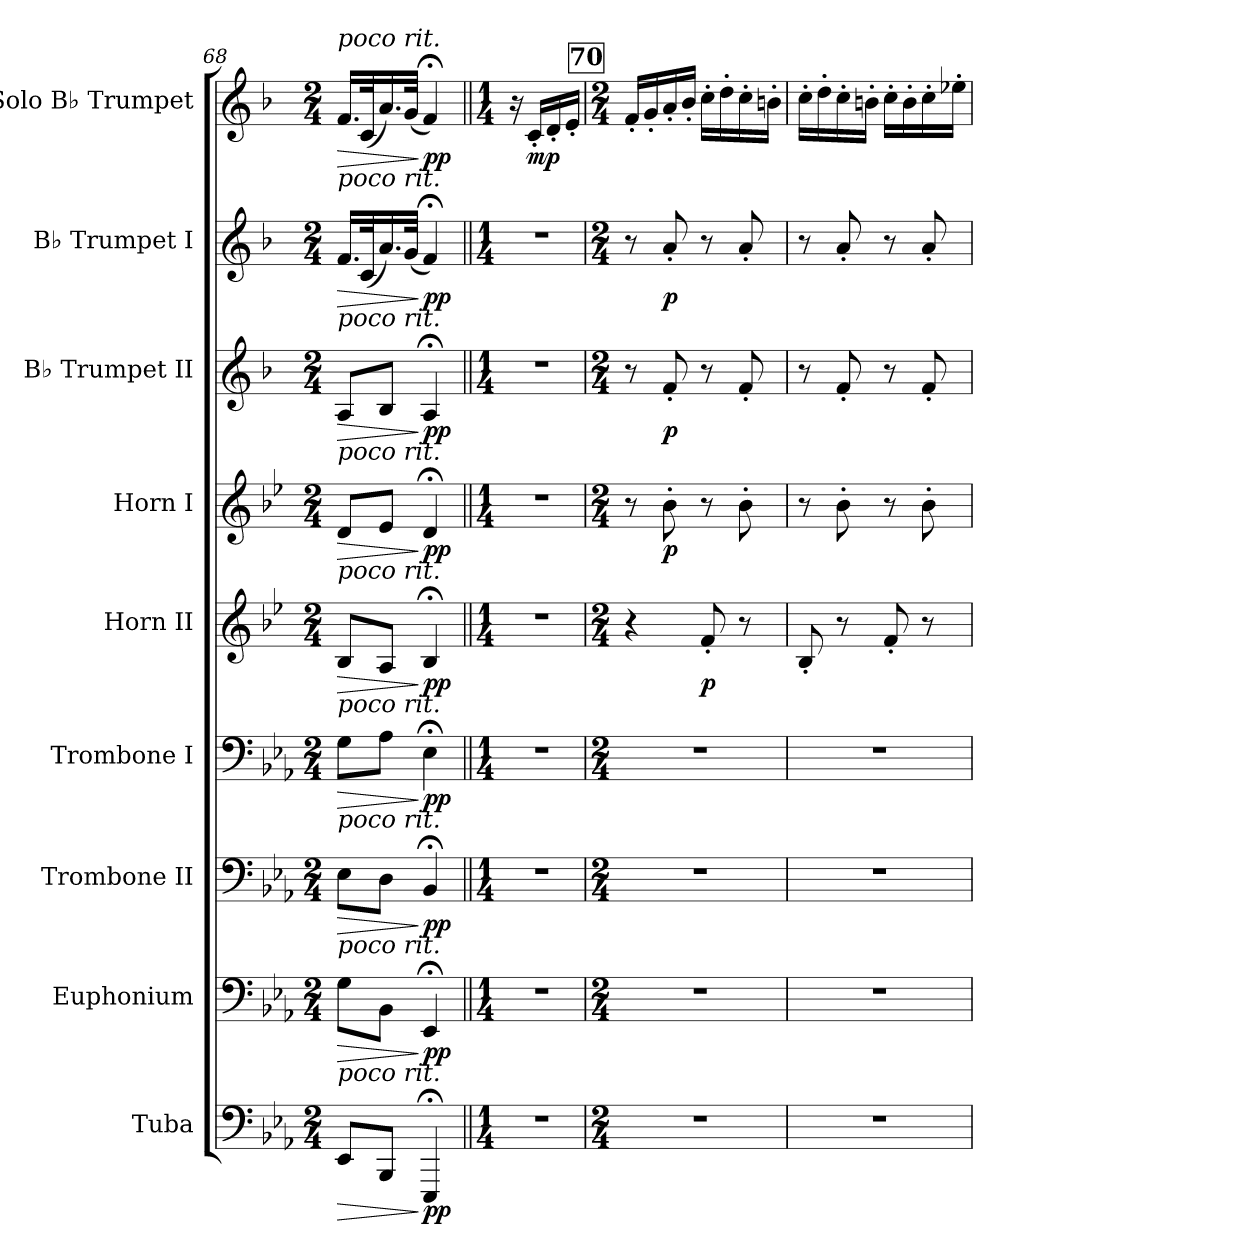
**kern	**dynam	**kern	**dynam	**kern	**dynam	**kern	**dynam	**kern	**dynam	**kern	**dynam	**kern	**dynam	**kern	**dynam	**kern	**dynam
*part9	*part9	*part8	*part8	*part7	*part7	*part6	*part6	*part5	*part5	*part4	*part4	*part3	*part3	*part2	*part2	*part1	*part1
*staff9	*staff9	*staff8	*staff8	*staff7	*staff7	*staff6	*staff6	*staff5	*staff5	*staff4	*staff4	*staff3	*staff3	*staff2	*staff2	*staff1	*staff1
*I"Tuba	*	*I"Euphonium	*	*I"Trombone II	*	*I"Trombone I	*	*I"Horn II	*	*I"Horn I	*	*I"B♭ Trumpet II	*	*I"B♭ Trumpet I	*	*I"Solo B♭ Trumpet	*
*I'Tba.	*	*I'Euph.	*	*I'Tbn. II	*	*I'Tbn. I	*	*I'Hn. II	*	*I'Hn. I	*	*I'Tpt. II	*	*I'Tpt. I	*	*I'Solo	*
*clefF4	*	*clefF4	*	*clefF4	*	*clefF4	*	*clefG2	*	*clefG2	*	*clefG2	*	*clefG2	*	*clefG2	*
*	*	*	*	*	*	*	*	*ITrd4c7	*	*ITrd4c7	*	*ITrd1c2	*	*ITrd1c2	*	*ITrd1c2	*
*k[b-e-a-]	*	*k[b-e-a-]	*	*k[b-e-a-]	*	*k[b-e-a-]	*	*k[b-e-a-]	*	*k[b-e-a-]	*	*k[b-e-a-]	*	*k[b-e-a-]	*	*k[b-e-a-]	*
*M2/4	*	*M2/4	*	*M2/4	*	*M2/4	*	*M2/4	*	*M2/4	*	*M2/4	*	*M2/4	*	*M2/4	*
=68	=68	=68	=68	=68	=68	=68	=68	=68	=68	=68	=68	=68	=68	=68	=68	=68	=68
!	!	!	!	!	!	!	!	!	!	!	!	!	!	!	!	!LO:TX:a:i:t=poco rit.	!
!	!	!	!	!	!	!	!	!	!	!	!	!	!	!LO:TX:a:i:t=poco rit.	!	!	!
!	!	!	!	!	!	!	!	!	!	!	!	!LO:TX:a:i:t=poco rit.	!	!	!	!	!
!	!	!	!	!	!	!	!	!	!	!LO:TX:a:i:t=poco rit.	!	!	!	!	!	!	!
!	!	!	!	!	!	!	!	!LO:TX:a:i:t=poco rit.	!	!	!	!	!	!	!	!	!
!	!	!	!	!	!	!LO:TX:a:i:t=poco rit.	!	!	!	!	!	!	!	!	!	!	!
!	!	!	!	!LO:TX:a:i:t=poco rit.	!	!	!	!	!	!	!	!	!	!	!	!	!
!	!	!LO:TX:a:i:t=poco rit.	!	!	!	!	!	!	!	!	!	!	!	!	!	!	!
!LO:TX:a:i:t=poco rit.	!	!	!	!	!	!	!	!	!	!	!	!	!	!	!	!	!
!	!LO:HP:b	!	!LO:HP:b	!	!LO:HP:b	!	!LO:HP:b	!	!LO:HP:b	!	!LO:HP:b	!	!LO:HP:b	!	!LO:HP:b	!	!LO:HP:b
8EE-/L	>	8G\L	>	8E-\L	>	8G\L	>	8E-/L	>	8G/L	>	8G/L	>	16.e-/LL	>	16.e-/LL	>
*	*	*	*	*	*	*	*	*	*	*	*	*	*	*	*	*MM55	*
.	.	.	.	.	.	.	.	.	.	.	.	.	.	(<32B-/K	.	(<32B-/K	.
*	*	*	*	*	*	*	*	*	*	*	*	*	*	*	*	*MM50	*
8BBB-/J	.	8BB-\J	.	8D\J	.	8A-\J	.	8D/J	.	8A-/J	.	8A-/J	.	16.g/)	.	16.g/)	.
.	.	.	.	.	.	.	.	.	.	.	.	.	.	(<32f/JJk	.	(<32f/JJk	.
*	*	*	*	*	*	*	*	*	*	*	*	*	*	*	*	*MM40	*
!	!LO:DY:n=1:b	!	!LO:DY:n=1:b	!	!LO:DY:n=1:b	!	!LO:DY:n=1:b	!	!LO:DY:n=1:b	!	!LO:DY:n=1:b	!	!LO:DY:n=1:b	!	!LO:DY:n=1:b	!	!LO:DY:n=1:b
4EEE-;<Z/	] pp	4EE-;<Z/	] pp	4BB-;<Z/	] pp	4E-;<Z\	] pp	4E-;<Z/	] pp	4G;<Z/	] pp	4G;<Z/	] pp	4e-;<Z/)	] pp	4e-;<Z/)	] pp
!!LO:PB:g=z
=69||	=69||	=69||	=69||	=69||	=69||	=69||	=69||	=69||	=69||	=69||	=69||	=69||	=69||	=69||	=69||	=69||	=69||
*M1/4	*	*M1/4	*	*M1/4	*	*M1/4	*	*M1/4	*	*M1/4	*	*M1/4	*	*M1/4	*	*M1/4	*
*	*	*	*	*	*	*	*	*	*	*	*	*	*	*	*	*MM100	*
4r	.	4r	.	4r	.	4r	.	4r	.	4r	.	4r	.	4r	.	16r	.
!	!	!	!	!	!	!	!	!	!	!	!	!	!	!	!	!	!LO:DY:b
.	.	.	.	.	.	.	.	.	.	.	.	.	.	.	.	16B-'/LL	mp
.	.	.	.	.	.	.	.	.	.	.	.	.	.	.	.	16c'/	.
.	.	.	.	.	.	.	.	.	.	.	.	.	.	.	.	16d'/JJ	.
!!LO:REH:place=s1:a:B:fs=14:t=70
=70	=70	=70	=70	=70	=70	=70	=70	=70	=70	=70	=70	=70	=70	=70	=70	=70	=70
*M2/4	*	*M2/4	*	*M2/4	*	*M2/4	*	*M2/4	*	*M2/4	*	*M2/4	*	*M2/4	*	*M2/4	*
2r	.	2r	.	2r	.	2r	.	4r	.	8r	.	8r	.	8r	.	16e-'/LL	.
.	.	.	.	.	.	.	.	.	.	.	.	.	.	.	.	16f'/	.
!	!	!	!	!	!	!	!	!	!	!	!LO:DY:b	!	!LO:DY:b	!	!LO:DY:b	!	!
.	.	.	.	.	.	.	.	.	.	8e-'\	p	8e-'/	p	8g'/	p	16g'/	.
.	.	.	.	.	.	.	.	.	.	.	.	.	.	.	.	16a-'/JJ	.
!	!	!	!	!	!	!	!	!	!LO:DY:b	!	!	!	!	!	!	!	!
.	.	.	.	.	.	.	.	8B-'/	p	8r	.	8r	.	8r	.	16b-'\LL	.
.	.	.	.	.	.	.	.	.	.	.	.	.	.	.	.	16cc'\	.
.	.	.	.	.	.	.	.	8r	.	8e-'\	.	8e-'/	.	8g'/	.	16b-'\	.
.	.	.	.	.	.	.	.	.	.	.	.	.	.	.	.	16an'\JJ	.
=71	=71	=71	=71	=71	=71	=71	=71	=71	=71	=71	=71	=71	=71	=71	=71	=71	=71
2r	.	2r	.	2r	.	2r	.	8E-'/	.	8r	.	8r	.	8r	.	16b-'\LL	.
.	.	.	.	.	.	.	.	.	.	.	.	.	.	.	.	16cc'\	.
.	.	.	.	.	.	.	.	8r	.	8e-'\	.	8e-'/	.	8g'/	.	16b-'\	.
.	.	.	.	.	.	.	.	.	.	.	.	.	.	.	.	16an'\JJ	.
.	.	.	.	.	.	.	.	8B-'/	.	8r	.	8r	.	8r	.	16b-'\LL	.
.	.	.	.	.	.	.	.	.	.	.	.	.	.	.	.	16a'\	.
.	.	.	.	.	.	.	.	8r	.	8e-'\	.	8e-'/	.	8g'/	.	16b-'\	.
.	.	.	.	.	.	.	.	.	.	.	.	.	.	.	.	16dd-X'\JJ	.
=	=	=	=	=	=	=	=	=	=	=	=	=	=	=	=	=	=
*-	*-	*-	*-	*-	*-	*-	*-	*-	*-	*-	*-	*-	*-	*-	*-	*-	*-
